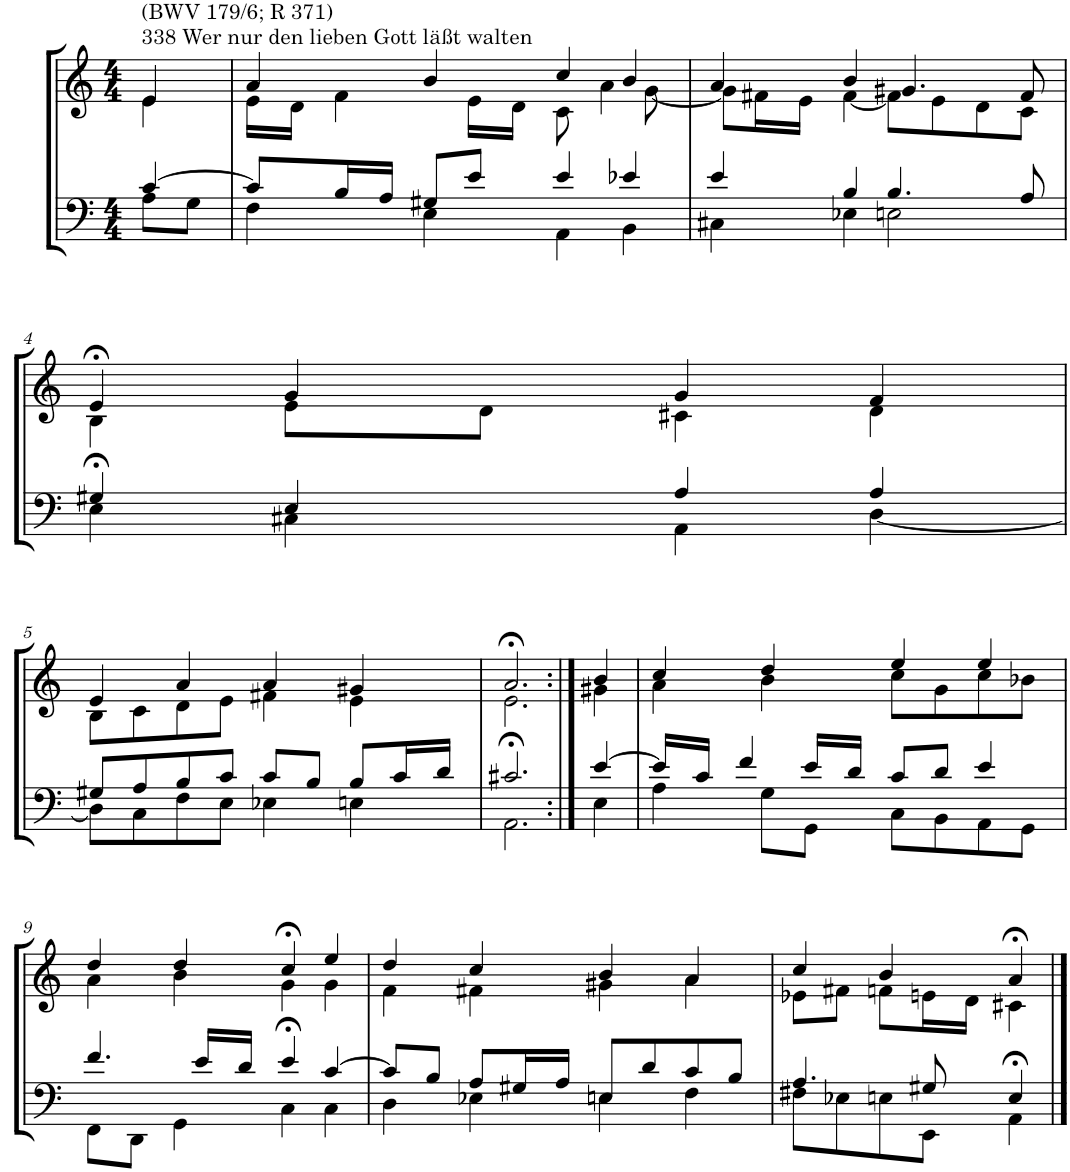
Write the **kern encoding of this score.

**kern	**kern
*part2	*part1
*staff2	*staff1
*I"Tenor/Baß	*I"Sopran/Alt
*clefF4	*clefG2
*k[]	*k[]
*M4/4	*M4/4
=1	=1
*^	*^
!	!	!LO:TX:a:t=338 Wer nur den lieben Gott läßt walten	!
!	!	!LO:TX:a:t=(BWV 179/6; R 371)	!
[4c/	8A\L	4e/	4e\
.	8G\J	.	.
=2	=2	=2	=2
8c/L]	4F\	4a/	16e\LL
.	.	.	16d\JJ
16B/L	.	.	4f\
16A/JJ	.	.	.
8G#X/L	4E\	4b/	.
8e/J	.	.	16e\LL
.	.	.	16d\JJ
4e/	4AA\	4cc/	8c\
.	.	.	4a\
4e-X/	4BB\	4b/	.
.	.	.	[8g\
=3	=3	=3	=3
4e/	4C#X\	4a/	8g\L]
.	.	.	16f#X\L
.	.	.	16e\JJ
4B/	4E-X\	4b/	[4f#\
4.B/	2En\	4.g#X/	8f#\L]
.	.	.	8e\
.	.	.	8d\
8A/	.	8f#/	8c\J
!!LO:LB:g=z	!!
=4	=4	=4	=4
4G#X/	4E>\	4e>/	4B\
4E/	4C#X\	4g/	8e\L
.	.	.	8d\J
4A/	4AA\	4g/	4c#X\
4A/	[4D\	4f/	4d\
!!LO:LB:g=z	!!
=5	=5	=5	=5
8G#X/L	8D\L]	4e/	8B\L
8A/	8C\	.	8c\
8B/	8F\	4a/	8d\
8c/J	8E\J	.	8e\J
8c/L	4E-X\	4a/	4f#X\
8B/J	.	.	.
8B/L	4En\	4g#X/	4e\
16c/L	.	.	.
16d/JJ	.	.	.
=6	=6	=6	=6
2.c#X/	2.AA>\	2.a>/	2.e\
=7:|!	=7:|!	=7:|!	=7:|!
[4e/	4E\	4b/	4g#X\
=8	=8	=8	=8
16e/LL]	4A\	4cc/	4a\
16c/JJ	.	.	.
4f/	.	.	.
.	8G\L	4dd/	4b\
16e/LL	8GG\J	.	.
16d/JJ	.	.	.
8c/L	8C\L	4ee/	8cc\L
8d/J	8BB\	.	8g\
4e/	8AA\	4ee/	8cc\
.	8GG\J	.	8b-X\J
!!LO:LB:g=z	!!
=9	=9	=9	=9
4.f/	8FF\L	4dd/	4a\
.	8DD\J	.	.
.	4GG\	4dd/	4b\
16e/LL	.	.	.
16d/JJ	.	.	.
4e/	4C>\	4cc>/	4g\
[4c/	4C\	4ee/	4g\
=10	=10	=10	=10
8c/L]	4D\	4dd/	4f\
8B/J	.	.	.
8A/L	4E-X\	4cc/	4f#X\
16G#X/L	.	.	.
16A/JJ	.	.	.
8En/L	4E\	4b/	4g#X\
8d/	.	.	.
8c/	4F\	4a/	4a\
8B/J	.	.	.
=11	=11	=11	=11
4.A/	8F#X\L	4cc/	8e-X\L
.	8E-X\	.	8f#X\J
.	8En\	4b/	8fn\L
8G#X/	8EE\J	.	16en\L
.	.	.	16d\JJ
4E/	4AA>\	4a>/	4c#X\
*v	*v	*	*
*	*v	*v
==	==
*-	*-
